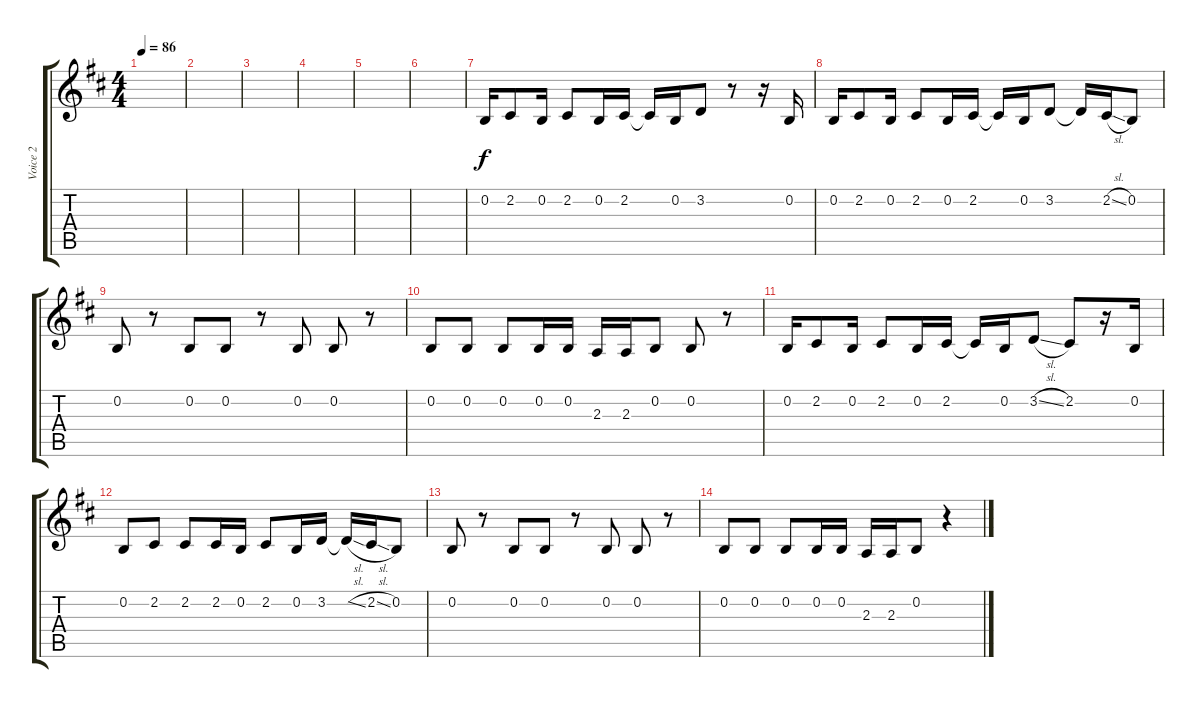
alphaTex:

\track ("Voice 2" "Voice 2") {instrument choiraahs}
\staff {score tabs}
\tuning (E4 B3 G3 D3 A2 E2) {hide}
\ts (4 4)
\tempo 86
\clef g2
\ks d
|
|
|
|
|
|
0.2.16 2.2.8 0.2.16 2.2.8 0.2.16 2.2.16 2.2{t}.16 0.2.16 3.2.8 r.8 r.16 0.2.16 |
0.2.16 2.2.8 0.2.16 2.2.8 0.2.16 2.2.16 2.2{t}.16 0.2.16 3.2.8 3.2{t}.16 2.2{sl}.16 0.2.8 |
0.2.8 r.8 0.2.8 0.2.8 r.8 0.2.8 0.2.8 r.8 |
0.2.8 0.2.8 0.2.8 0.2.16 0.2.16 2.3.16 2.3.16 0.2.8 0.2.8 r.8 |
0.2.16 2.2.8 0.2.16 2.2.8 0.2.16 2.2.16 2.2{t}.16 0.2.16 3.2{sl}.8 2.2.8 r.16 0.2.16 |
0.2.8 2.2.8 2.2.8 2.2.16 0.2.16 2.2.8 0.2.16 3.2.16 3.2{sl t}.16 2.2{sl}.16 0.2.8 |
0.2.8 r.8 0.2.8 0.2.8 r.8 0.2.8 0.2.8 r.8 |
0.2.8 0.2.8 0.2.8 0.2.16 0.2.16 2.3.16 2.3.16 0.2.8 r.4
